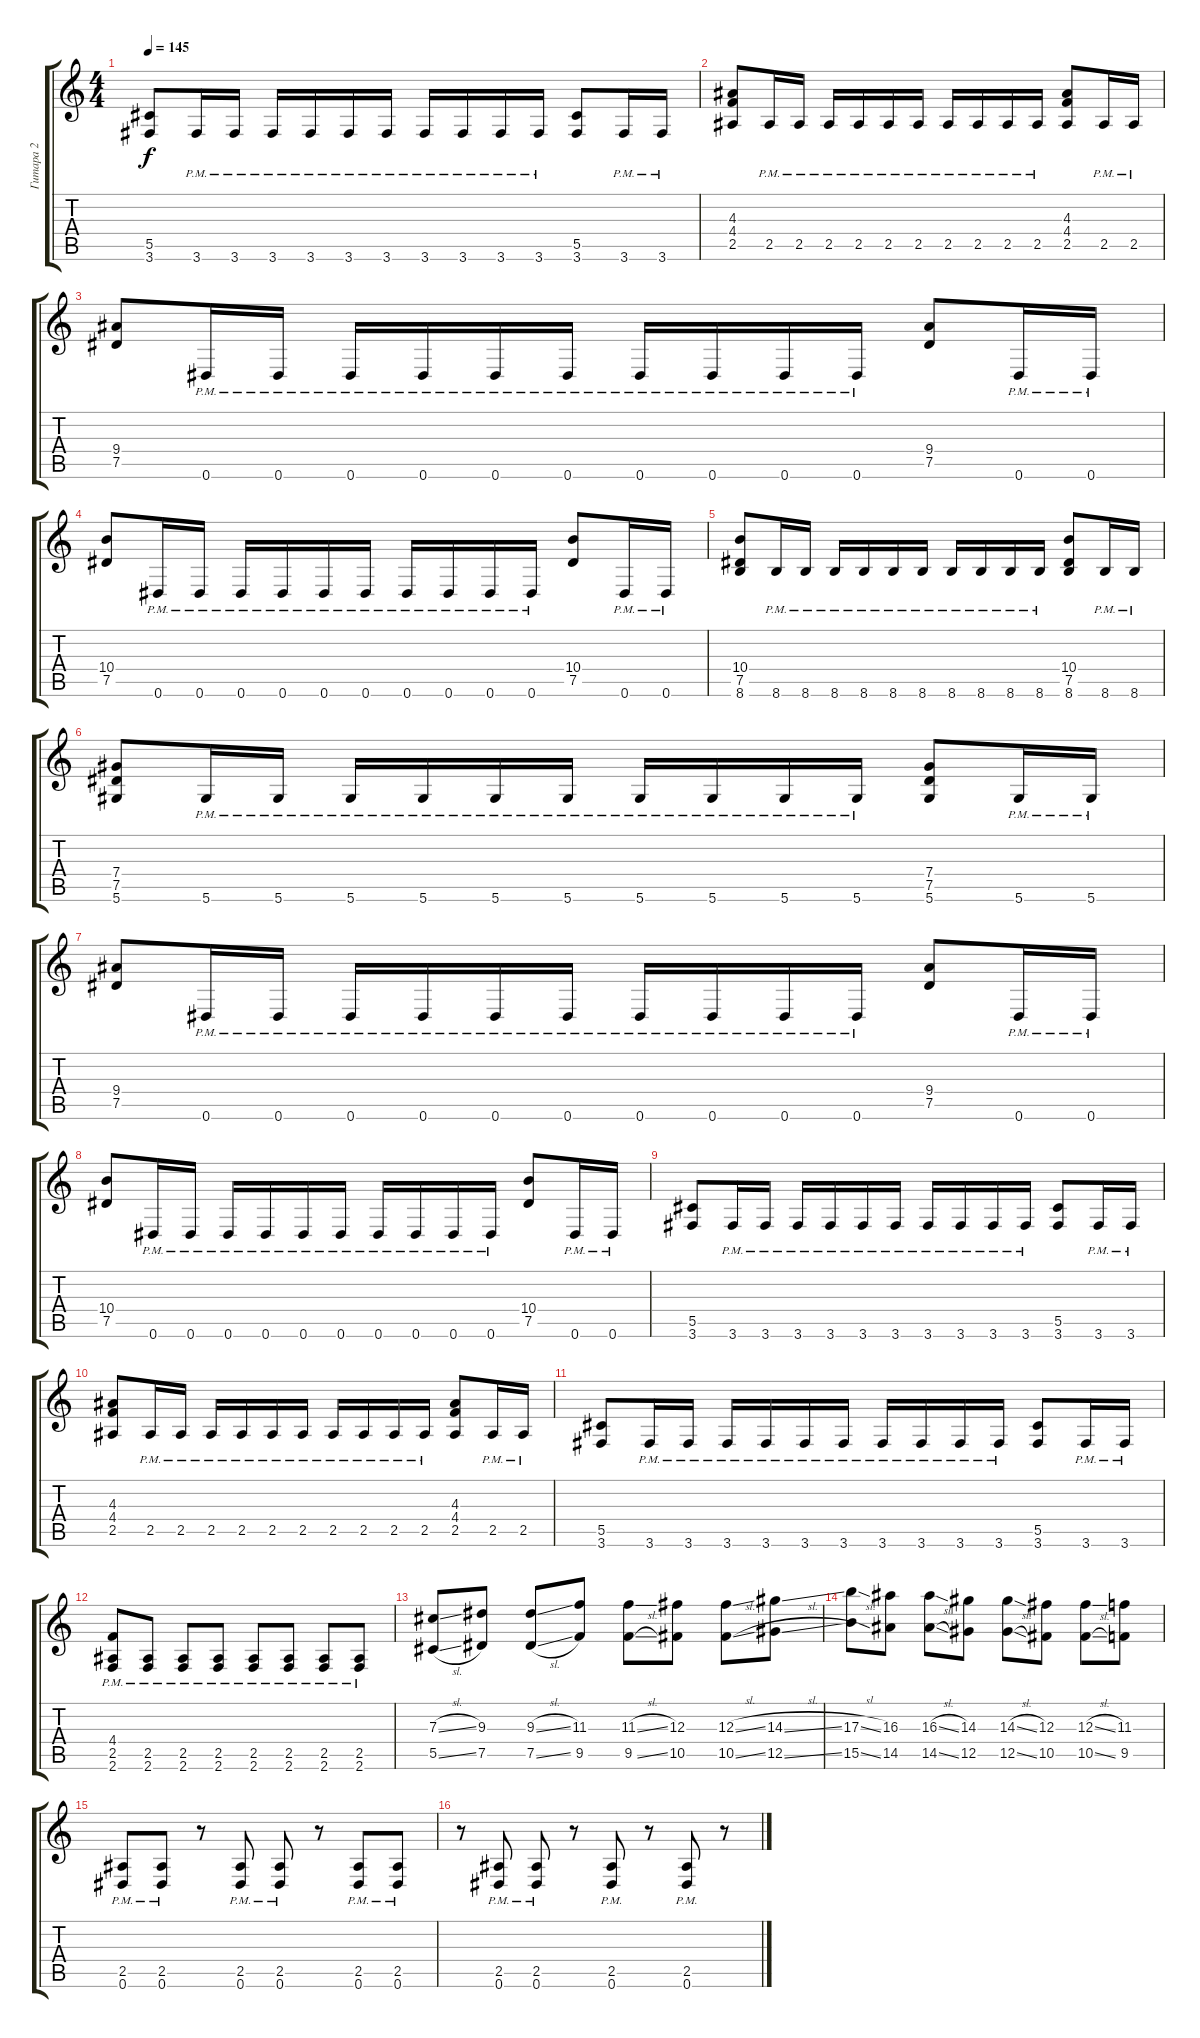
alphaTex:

\track ("Гитара 2" "Гитара 2") {instrument distortionguitar}
\staff {score tabs}
\tuning (Eb4 Bb3 Gb3 Db3 Ab2 Eb2) {hide}
\ts (4 4)
\tempo 145
\clef g2
\ks c
(5.5 3.6).8{dy f} 3.6{pm}.16 3.6{pm}.16 3.6{pm}.16 3.6{pm}.16 3.6{pm}.16 3.6{pm}.16 3.6{pm}.16 3.6{pm}.16 3.6{pm}.16 3.6{pm}.16 (5.5 3.6).8 3.6{pm}.16 3.6{pm}.16 |
(4.3 4.4 2.5).8 2.5{pm}.16 2.5{pm}.16 2.5{pm}.16 2.5{pm}.16 2.5{pm}.16 2.5{pm}.16 2.5{pm}.16 2.5{pm}.16 2.5{pm}.16 2.5{pm}.16 (4.3 4.4 2.5).8 2.5{pm}.16 2.5{pm}.16 |
(9.4 7.5).8 0.6{pm}.16 0.6{pm}.16 0.6{pm}.16 0.6{pm}.16 0.6{pm}.16 0.6{pm}.16 0.6{pm}.16 0.6{pm}.16 0.6{pm}.16 0.6{pm}.16 (9.4 7.5).8 0.6{pm}.16 0.6{pm}.16 |
(10.4 7.5).8 0.6{pm}.16 0.6{pm}.16 0.6{pm}.16 0.6{pm}.16 0.6{pm}.16 0.6{pm}.16 0.6{pm}.16 0.6{pm}.16 0.6{pm}.16 0.6{pm}.16 (10.4 7.5).8 0.6{pm}.16 0.6{pm}.16 |
(10.4 7.5 8.6).8 8.6{pm}.16 8.6{pm}.16 8.6{pm}.16 8.6{pm}.16 8.6{pm}.16 8.6{pm}.16 8.6{pm}.16 8.6{pm}.16 8.6{pm}.16 8.6{pm}.16 (10.4 7.5 8.6).8 8.6{pm}.16 8.6{pm}.16 |
(7.4 7.5 5.6).8 5.6{pm}.16 5.6{pm}.16 5.6{pm}.16 5.6{pm}.16 5.6{pm}.16 5.6{pm}.16 5.6{pm}.16 5.6{pm}.16 5.6{pm}.16 5.6{pm}.16 (7.4 7.5 5.6).8 5.6{pm}.16 5.6{pm}.16 |
(9.4 7.5).8 0.6{pm}.16 0.6{pm}.16 0.6{pm}.16 0.6{pm}.16 0.6{pm}.16 0.6{pm}.16 0.6{pm}.16 0.6{pm}.16 0.6{pm}.16 0.6{pm}.16 (9.4 7.5).8 0.6{pm}.16 0.6{pm}.16 |
(10.4 7.5).8 0.6{pm}.16 0.6{pm}.16 0.6{pm}.16 0.6{pm}.16 0.6{pm}.16 0.6{pm}.16 0.6{pm}.16 0.6{pm}.16 0.6{pm}.16 0.6{pm}.16 (10.4 7.5).8 0.6{pm}.16 0.6{pm}.16 |
(5.5 3.6).8 3.6{pm}.16 3.6{pm}.16 3.6{pm}.16 3.6{pm}.16 3.6{pm}.16 3.6{pm}.16 3.6{pm}.16 3.6{pm}.16 3.6{pm}.16 3.6{pm}.16 (5.5 3.6).8 3.6{pm}.16 3.6{pm}.16 |
(4.3 4.4 2.5).8 2.5{pm}.16 2.5{pm}.16 2.5{pm}.16 2.5{pm}.16 2.5{pm}.16 2.5{pm}.16 2.5{pm}.16 2.5{pm}.16 2.5{pm}.16 2.5{pm}.16 (4.3 4.4 2.5).8 2.5{pm}.16 2.5{pm}.16 |
(5.5 3.6).8 3.6{pm}.16 3.6{pm}.16 3.6{pm}.16 3.6{pm}.16 3.6{pm}.16 3.6{pm}.16 3.6{pm}.16 3.6{pm}.16 3.6{pm}.16 3.6{pm}.16 (5.5 3.6).8 3.6{pm}.16 3.6{pm}.16 |
(4.4 2.5{pm} 2.6).8 (2.5{pm} 2.6).8 (2.5{pm} 2.6).8 (2.5{pm} 2.6).8 (2.5{pm} 2.6).8 (2.5{pm} 2.6).8 (2.5{pm} 2.6).8 (2.5{pm} 2.6).8 |
(7.3{sl} 5.5{sl}).8 (9.3 7.5).8 (9.3{sl} 7.5{sl}).8 (11.3 9.5).8 (11.3{sl} 9.5{sl}).8 (12.3 10.5).8 (12.3{sl} 10.5{sl}).8 (14.3{sl} 12.5{sl}).8 |
(17.3{sl} 15.5{sl}).8 (16.3 14.5).8 (16.3{sl} 14.5{sl}).8 (14.3 12.5).8 (14.3{sl} 12.5{sl}).8 (12.3 10.5).8 (12.3{sl} 10.5{sl}).8 (11.3 9.5).8 |
(2.5{pm} 0.6{pm}).8 (2.5{pm} 0.6{pm}).8 r.8 (2.5{pm} 0.6{pm}).8 (2.5{pm} 0.6{pm}).8 r.8 (2.5{pm} 0.6{pm}).8 (2.5{pm} 0.6{pm}).8 |
r.8 (2.5{pm} 0.6{pm}).8 (2.5{pm} 0.6{pm}).8 r.8 (2.5{pm} 0.6{pm}).8 r.8 (2.5{pm} 0.6{pm}).8 r.8
